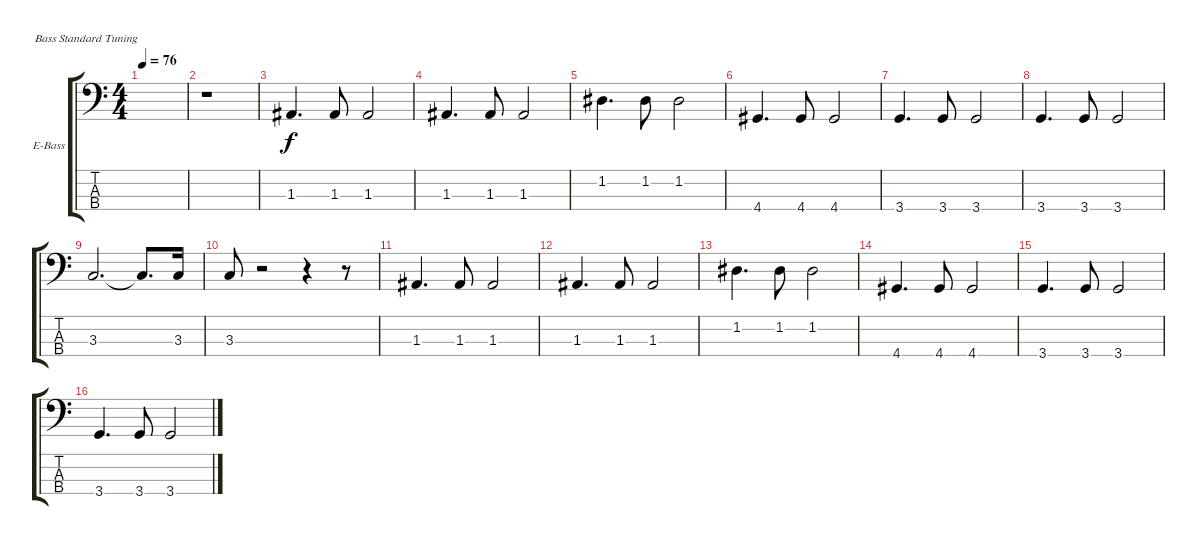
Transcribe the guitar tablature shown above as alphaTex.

\bracketExtendMode groupsimilarinstruments
\firstSystemTrackNameOrientation horizontal
\otherSystemsTrackNameOrientation horizontal
\track ("Bass" "E-Bass") {instrument electricbassfinger}
\staff {score tabs}
\tuning (G2 D2 A1 E1)
\ts (4 4)
\tempo 76
\clef f4
\ks c
|
r.1 |
1.3.4{d} 1.3.8 1.3.2 |
1.3.4{d} 1.3.8 1.3.2 |
1.2.4{d} 1.2.8 1.2.2 |
4.4.4{d} 4.4.8 4.4.2 |
3.4.4{d} 3.4.8 3.4.2 |
3.4.4{d} 3.4.8 3.4.2 |
3.3.2{d} 3.3{t}.8{d} 3.3.16 |
3.3.8 r.2 r.4 r.8 |
1.3.4{d} 1.3.8 1.3.2 |
1.3.4{d} 1.3.8 1.3.2 |
1.2.4{d} 1.2.8 1.2.2 |
4.4.4{d} 4.4.8 4.4.2 |
3.4.4{d} 3.4.8 3.4.2 |
3.4.4{d} 3.4.8 3.4.2
